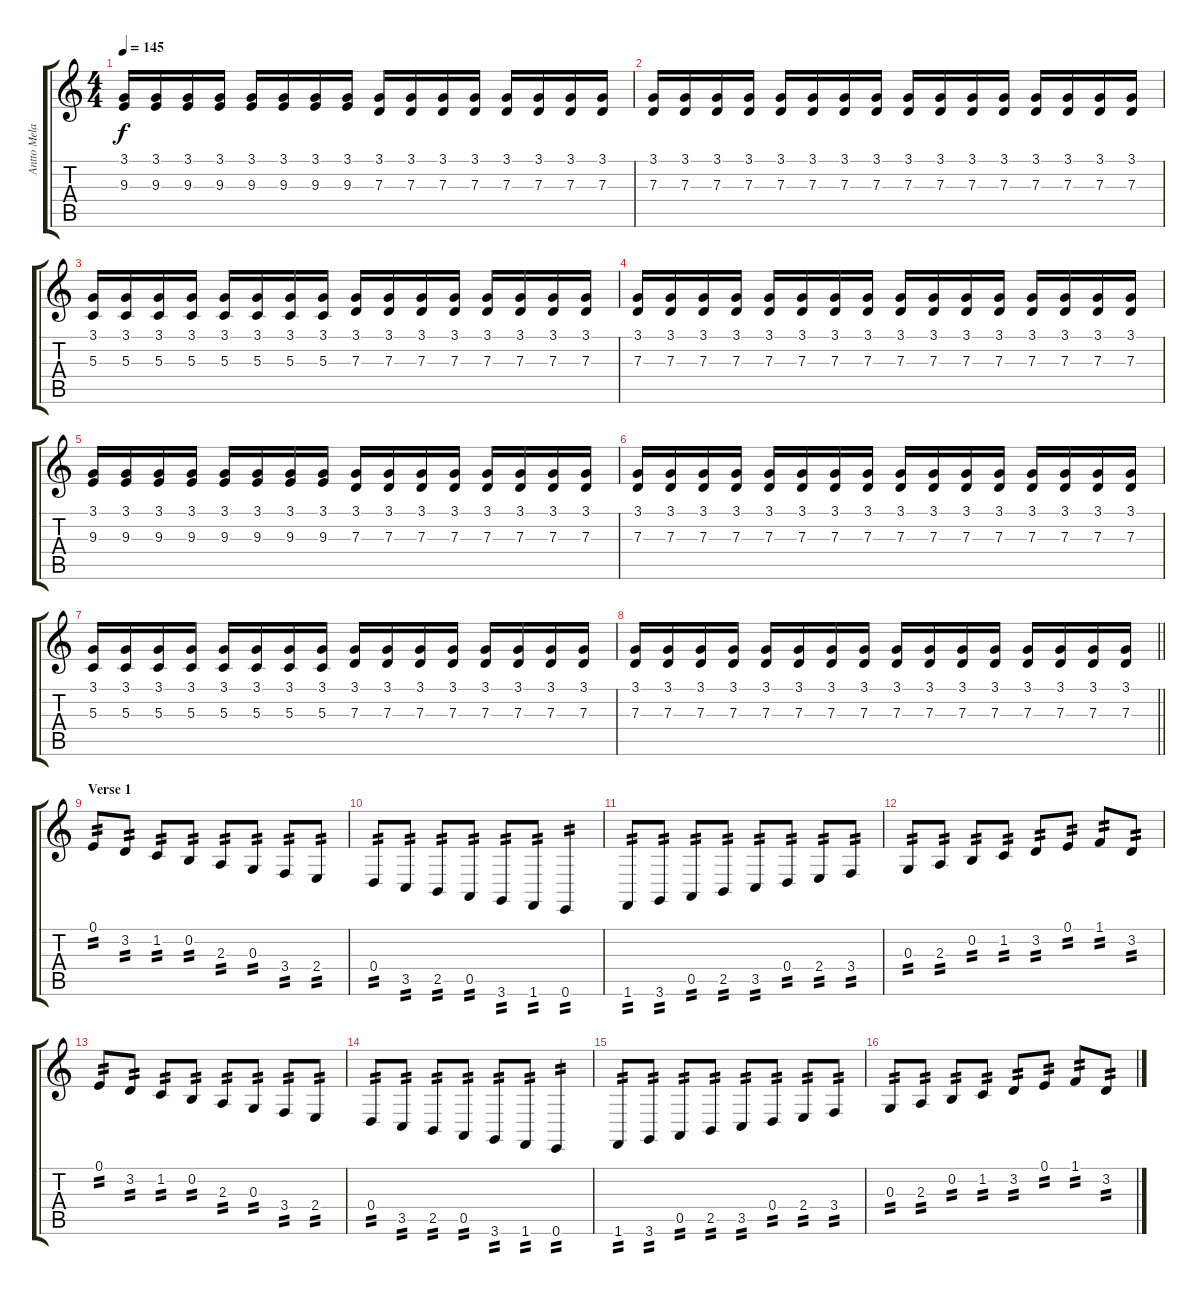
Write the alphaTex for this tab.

\track ("Antto Melasniemi (Keyboard)" "Antto Mela") {instrument telephonering}
\staff {score tabs}
\tuning (E4 B3 G3 D3 A2 E2) {hide}
\ts (4 4)
\tempo 145
\clef g2
\ks c
(3.1 9.3).16{dy f volume 12} (3.1 9.3).16 (3.1 9.3).16 (3.1 9.3).16 (3.1 9.3).16{volume 4} (3.1 9.3).16 (3.1 9.3).16 (3.1 9.3).16 (3.1 7.3).16{volume 12} (3.1 7.3).16 (3.1 7.3).16 (3.1 7.3).16 (3.1 7.3).16{volume 4} (3.1 7.3).16 (3.1 7.3).16 (3.1 7.3).16 |
(3.1 7.3).16{volume 12} (3.1 7.3).16 (3.1 7.3).16 (3.1 7.3).16 (3.1 7.3).16{volume 4} (3.1 7.3).16 (3.1 7.3).16 (3.1 7.3).16 (3.1 7.3).16{volume 12} (3.1 7.3).16 (3.1 7.3).16 (3.1 7.3).16 (3.1 7.3).16{volume 4} (3.1 7.3).16 (3.1 7.3).16 (3.1 7.3).16 |
(3.1 5.3).16{volume 12} (3.1 5.3).16 (3.1 5.3).16 (3.1 5.3).16 (3.1 5.3).16{volume 4} (3.1 5.3).16 (3.1 5.3).16 (3.1 5.3).16 (3.1 7.3).16{volume 12} (3.1 7.3).16 (3.1 7.3).16 (3.1 7.3).16 (3.1 7.3).16{volume 4} (3.1 7.3).16 (3.1 7.3).16 (3.1 7.3).16 |
(3.1 7.3).16{volume 12} (3.1 7.3).16 (3.1 7.3).16 (3.1 7.3).16 (3.1 7.3).16{volume 4} (3.1 7.3).16 (3.1 7.3).16 (3.1 7.3).16 (3.1 7.3).16{volume 12} (3.1 7.3).16 (3.1 7.3).16 (3.1 7.3).16 (3.1 7.3).16{volume 4} (3.1 7.3).16 (3.1 7.3).16 (3.1 7.3).16 |
(3.1 9.3).16{volume 12} (3.1 9.3).16 (3.1 9.3).16 (3.1 9.3).16 (3.1 9.3).16{volume 4} (3.1 9.3).16 (3.1 9.3).16 (3.1 9.3).16 (3.1 7.3).16{volume 12} (3.1 7.3).16 (3.1 7.3).16 (3.1 7.3).16 (3.1 7.3).16{volume 4} (3.1 7.3).16 (3.1 7.3).16 (3.1 7.3).16 |
(3.1 7.3).16{volume 12} (3.1 7.3).16 (3.1 7.3).16 (3.1 7.3).16 (3.1 7.3).16{volume 4} (3.1 7.3).16 (3.1 7.3).16 (3.1 7.3).16 (3.1 7.3).16{volume 12} (3.1 7.3).16 (3.1 7.3).16 (3.1 7.3).16 (3.1 7.3).16{volume 4} (3.1 7.3).16 (3.1 7.3).16 (3.1 7.3).16 |
(3.1 5.3).16{volume 12} (3.1 5.3).16 (3.1 5.3).16 (3.1 5.3).16 (3.1 5.3).16{volume 4} (3.1 5.3).16 (3.1 5.3).16 (3.1 5.3).16 (3.1 7.3).16{volume 12} (3.1 7.3).16 (3.1 7.3).16 (3.1 7.3).16 (3.1 7.3).16{volume 4} (3.1 7.3).16 (3.1 7.3).16 (3.1 7.3).16 |
\barLineRight lightlight
(3.1 7.3).16{volume 12} (3.1 7.3).16 (3.1 7.3).16 (3.1 7.3).16 (3.1 7.3).16{volume 4} (3.1 7.3).16 (3.1 7.3).16 (3.1 7.3).16 (3.1 7.3).16{volume 12} (3.1 7.3).16 (3.1 7.3).16 (3.1 7.3).16 (3.1 7.3).16{volume 4} (3.1 7.3).16 (3.1 7.3).16 (3.1 7.3).16 |
\section ("" "Verse 1")
0.1.8{tp 2 volume 7 instrument celesta} 3.2.8{tp 2} 1.2.8{tp 2} 0.2.8{tp 2} 2.3.8{tp 2} 0.3.8{tp 2} 3.4.8{tp 2} 2.4.8{tp 2} |
0.4.8{tp 2} 3.5.8{tp 2} 2.5.8{tp 2} 0.5.8{tp 2} 3.6.8{tp 2} 1.6.8{tp 2} 0.6.4{tp 2} |
1.6.8{tp 2} 3.6.8{tp 2} 0.5.8{tp 2} 2.5.8{tp 2} 3.5.8{tp 2} 0.4.8{tp 2} 2.4.8{tp 2} 3.4.8{tp 2} |
0.3.8{tp 2} 2.3.8{tp 2} 0.2.8{tp 2} 1.2.8{tp 2} 3.2.8{tp 2} 0.1.8{tp 2} 1.1.8{tp 2} 3.2.8{tp 2} |
0.1.8{tp 2} 3.2.8{tp 2} 1.2.8{tp 2} 0.2.8{tp 2} 2.3.8{tp 2} 0.3.8{tp 2} 3.4.8{tp 2} 2.4.8{tp 2} |
0.4.8{tp 2} 3.5.8{tp 2} 2.5.8{tp 2} 0.5.8{tp 2} 3.6.8{tp 2} 1.6.8{tp 2} 0.6.4{tp 2} |
1.6.8{tp 2} 3.6.8{tp 2} 0.5.8{tp 2} 2.5.8{tp 2} 3.5.8{tp 2} 0.4.8{tp 2} 2.4.8{tp 2} 3.4.8{tp 2} |
0.3.8{tp 2} 2.3.8{tp 2} 0.2.8{tp 2} 1.2.8{tp 2} 3.2.8{tp 2} 0.1.8{tp 2} 1.1.8{tp 2} 3.2.8{tp 2}
